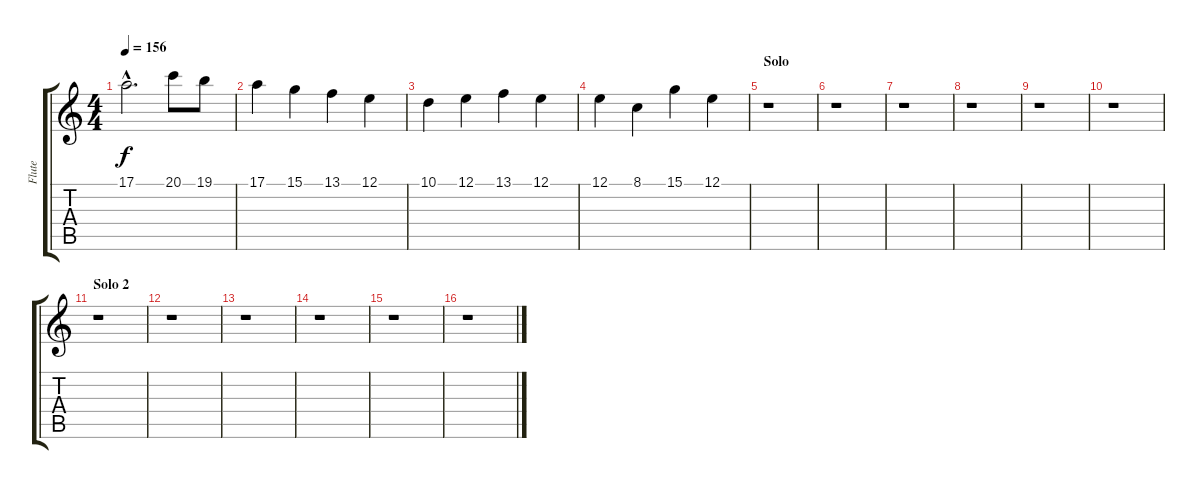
\track ("Flute" "Flute") {instrument flute}
\staff {score tabs}
\tuning (E4 B3 G3 D3 A2 E2) {hide}
\ts (4 4)
\tempo 156
\clef g2
\ks c
17.1{hac}.2{d dy f} 20.1.8 19.1.8 |
17.1.4 15.1.4 13.1.4 12.1.4 |
10.1.4 12.1.4 13.1.4 12.1.4 |
12.1.4 8.1.4 15.1.4 12.1.4 |
\section ("" "Solo")
r.1 |
r.1 |
r.1 |
r.1 |
r.1 |
r.1 |
\section ("" "Solo 2")
r.1 |
r.1 |
r.1 |
r.1 |
r.1 |
r.1
